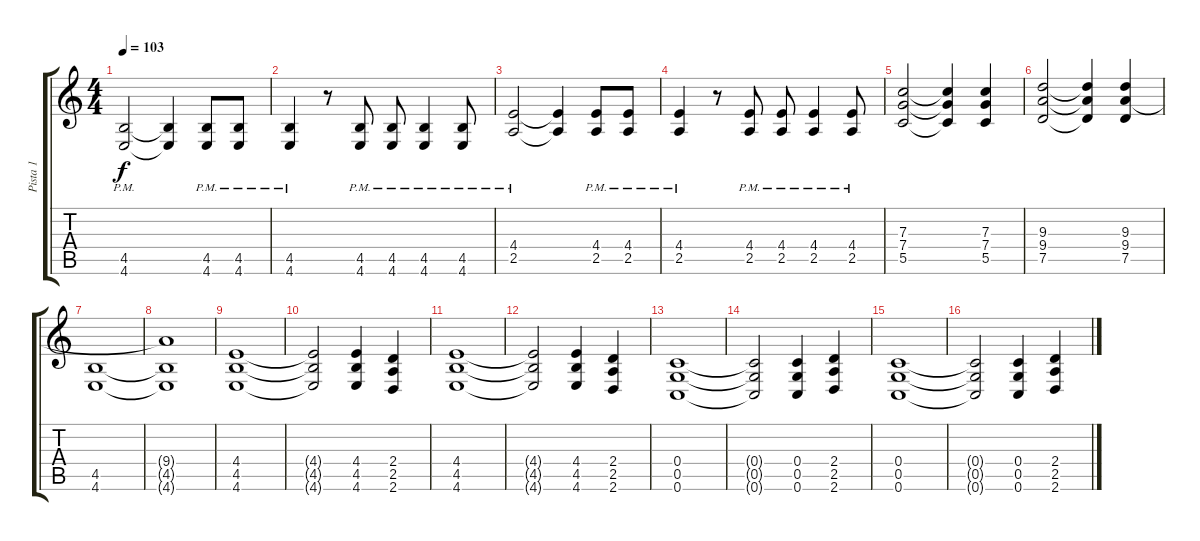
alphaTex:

\track ("Pista 1" "Pista 1") {instrument distortionguitar}
\staff {score tabs}
\tuning (D4 A3 F3 C3 G2 C2) {hide}
\ts (4 4)
\tempo 103
\clef g2
\ks c
(4.5{pm} 4.6{pm}).2{dy f} (4.5{t} 4.6{t}).4 (4.5{pm} 4.6{pm}).8 (4.5{pm} 4.6{pm}).8 |
(4.5{pm} 4.6{pm}).4 r.8 (4.5{pm} 4.6{pm}).8 (4.5{pm} 4.6{pm}).8 (4.5{pm} 4.6{pm}).4 (4.5{pm} 4.6{pm}).8 |
(4.4{pm} 2.5{pm}).2 (4.4{t} 2.5{t}).4 (4.4{pm} 2.5{pm}).8 (4.4{pm} 2.5{pm}).8 |
(4.4{pm} 2.5{pm}).4 r.8 (4.4{pm} 2.5{pm}).8 (4.4{pm} 2.5{pm}).8 (4.4{pm} 2.5{pm}).4 (4.4{pm} 2.5{pm}).8 |
(7.3 7.4 5.5).2 (7.3{t} 7.4{t} 5.5{t}).4 (7.3 7.4 5.5).4 |
(9.3 9.4 7.5).2 (9.3{t} 9.4{t} 7.5{t}).4 (9.3 9.4 7.5).4 |
(4.5 4.6).1 |
(9.4{t} 4.5{t} 4.6{t}).1 |
(4.4 4.5 4.6).1 |
(4.4{t} 4.5{t} 4.6{t}).2 (4.4 4.5 4.6).4 (2.4 2.5 2.6).4 |
(4.4 4.5 4.6).1 |
(4.4{t} 4.5{t} 4.6{t}).2 (4.4 4.5 4.6).4 (2.4 2.5 2.6).4 |
(0.4 0.5 0.6).1 |
(0.4{t} 0.5{t} 0.6{t}).2 (0.4 0.5 0.6).4 (2.4 2.5 2.6).4 |
(0.4 0.5 0.6).1 |
(0.4{t} 0.5{t} 0.6{t}).2 (0.4 0.5 0.6).4 (2.4 2.5 2.6).4
